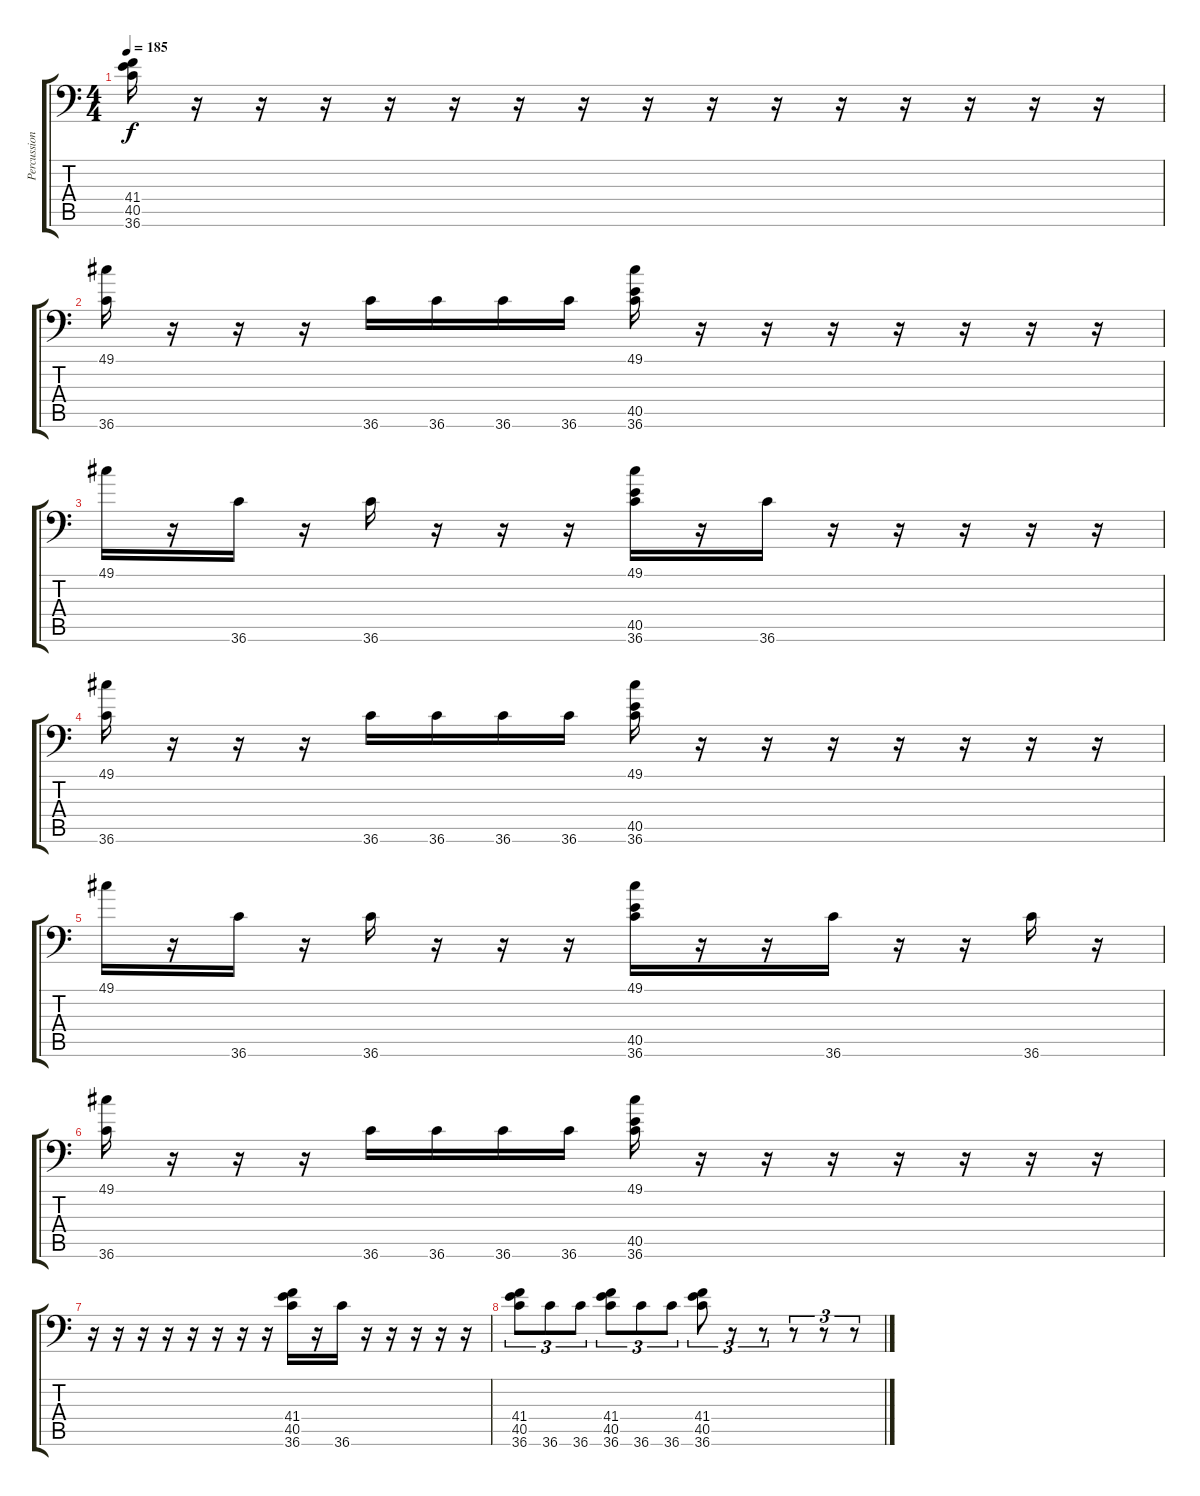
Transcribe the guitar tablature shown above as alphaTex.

\track ("Percussion" "Percussion") {instrument acousticgrandpiano}
\staff {score tabs}
\tuning (C-1 C-1 C-1 C-1 C-1 C-1) {hide}
\ts (4 4)
\tempo 185
\clef f4
\ks c
(41.4 40.5 36.6).16{dy f} r.16 r.16 r.16 r.16 r.16 r.16 r.16 r.16 r.16 r.16 r.16 r.16 r.16 r.16 r.16 |
(49.1 36.6).16 r.16 r.16 r.16 36.6.16 36.6.16 36.6.16 36.6.16 (49.1 40.5 36.6).16 r.16 r.16 r.16 r.16 r.16 r.16 r.16 |
49.1.16 r.16 36.6.16 r.16 36.6.16 r.16 r.16 r.16 (49.1 40.5 36.6).16 r.16 36.6.16 r.16 r.16 r.16 r.16 r.16 |
(49.1 36.6).16 r.16 r.16 r.16 36.6.16 36.6.16 36.6.16 36.6.16 (49.1 40.5 36.6).16 r.16 r.16 r.16 r.16 r.16 r.16 r.16 |
49.1.16 r.16 36.6.16 r.16 36.6.16 r.16 r.16 r.16 (49.1 40.5 36.6).16 r.16 r.16 36.6.16 r.16 r.16 36.6.16 r.16 |
(49.1 36.6).16 r.16 r.16 r.16 36.6.16 36.6.16 36.6.16 36.6.16 (49.1 40.5 36.6).16 r.16 r.16 r.16 r.16 r.16 r.16 r.16 |
r.16 r.16 r.16 r.16 r.16 r.16 r.16 r.16 (41.4 40.5 36.6).16 r.16 36.6.16 r.16 r.16 r.16 r.16 r.16 |
(41.4 40.5 36.6).8{tu (3 2)} 36.6.8{tu (3 2)} 36.6.8{tu (3 2)} (41.4 40.5 36.6).8{tu (3 2)} 36.6.8{tu (3 2)} 36.6.8{tu (3 2)} (41.4 40.5 36.6).8{tu (3 2)} r.8{tu (3 2)} r.8{tu (3 2)} r.8{tu (3 2)} r.8{tu (3 2)} r.8{tu (3 2)}
